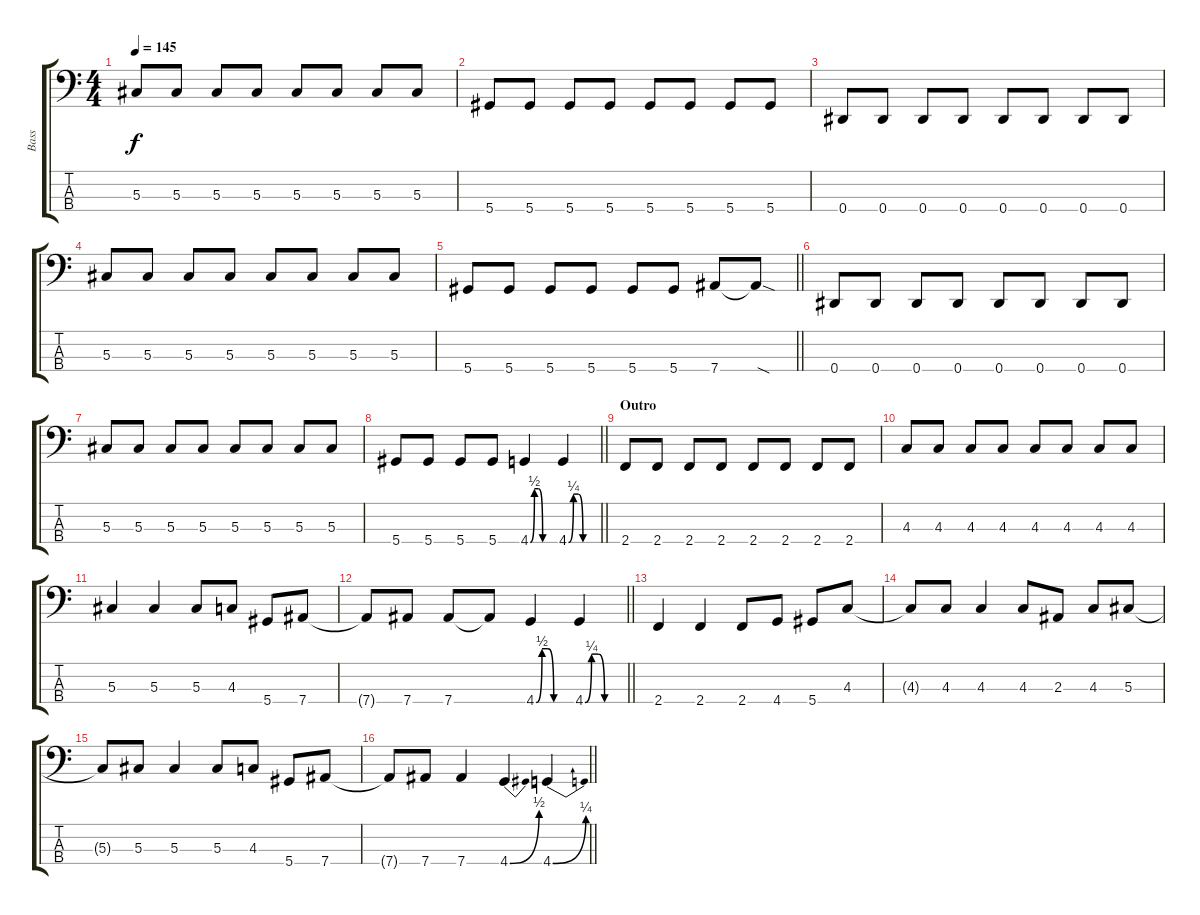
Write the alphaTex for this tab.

\track ("Bass" "Bass") {instrument electricbassfinger}
\staff {score tabs}
\tuning (Gb2 Db2 Ab1 Eb1) {hide}
\ts (4 4)
\tempo 145
\clef f4
\ks c
5.3.8{dy f} 5.3.8 5.3.8 5.3.8 5.3.8 5.3.8 5.3.8 5.3.8 |
5.4.8 5.4.8 5.4.8 5.4.8 5.4.8 5.4.8 5.4.8 5.4.8 |
0.4.8 0.4.8 0.4.8 0.4.8 0.4.8 0.4.8 0.4.8 0.4.8 |
5.3.8 5.3.8 5.3.8 5.3.8 5.3.8 5.3.8 5.3.8 5.3.8 |
\barLineRight lightlight
5.4.8 5.4.8 5.4.8 5.4.8 5.4.8 5.4.8 7.4.8 7.4{sod t}.8 |
0.4.8 0.4.8 0.4.8 0.4.8 0.4.8 0.4.8 0.4.8 0.4.8 |
5.3.8 5.3.8 5.3.8 5.3.8 5.3.8 5.3.8 5.3.8 5.3.8 |
\barLineRight lightlight
5.4.8 5.4.8 5.4.8 5.4.8 4.4{be (custom 0 0 10 2 20 2 30 0 60 0)}.4 4.4{be (custom 0 0 10 1 20 1 30 0 60 0)}.4 |
\section ("" "Outro")
2.4.8 2.4.8 2.4.8 2.4.8 2.4.8 2.4.8 2.4.8 2.4.8 |
4.3.8 4.3.8 4.3.8 4.3.8 4.3.8 4.3.8 4.3.8 4.3.8 |
5.3.4 5.3.4 5.3.8 4.3.8 5.4.8 7.4.8 |
\barLineRight lightlight
7.4{t}.8 7.4.8 7.4.8 7.4{t}.8 4.4{be (custom 0 0 10 2 20 2 30 0 60 0)}.4 4.4{be (custom 0 0 10 1 20 1 30 0 60 0)}.4 |
2.4.4 2.4.4 2.4.8 4.4.8 5.4.8 4.3.8 |
4.3{t}.8 4.3.8 4.3.4 4.3.8 2.3.8 4.3.8 5.3.8 |
5.3{t}.8 5.3.8 5.3.4 5.3.8 4.3.8 5.4.8 7.4.8 |
\barLineRight lightlight
7.4{t}.8 7.4.8 7.4.4 4.4{be (bend 0 0 60 2)}.4 4.4{be (bend 0 0 60 1)}.4
